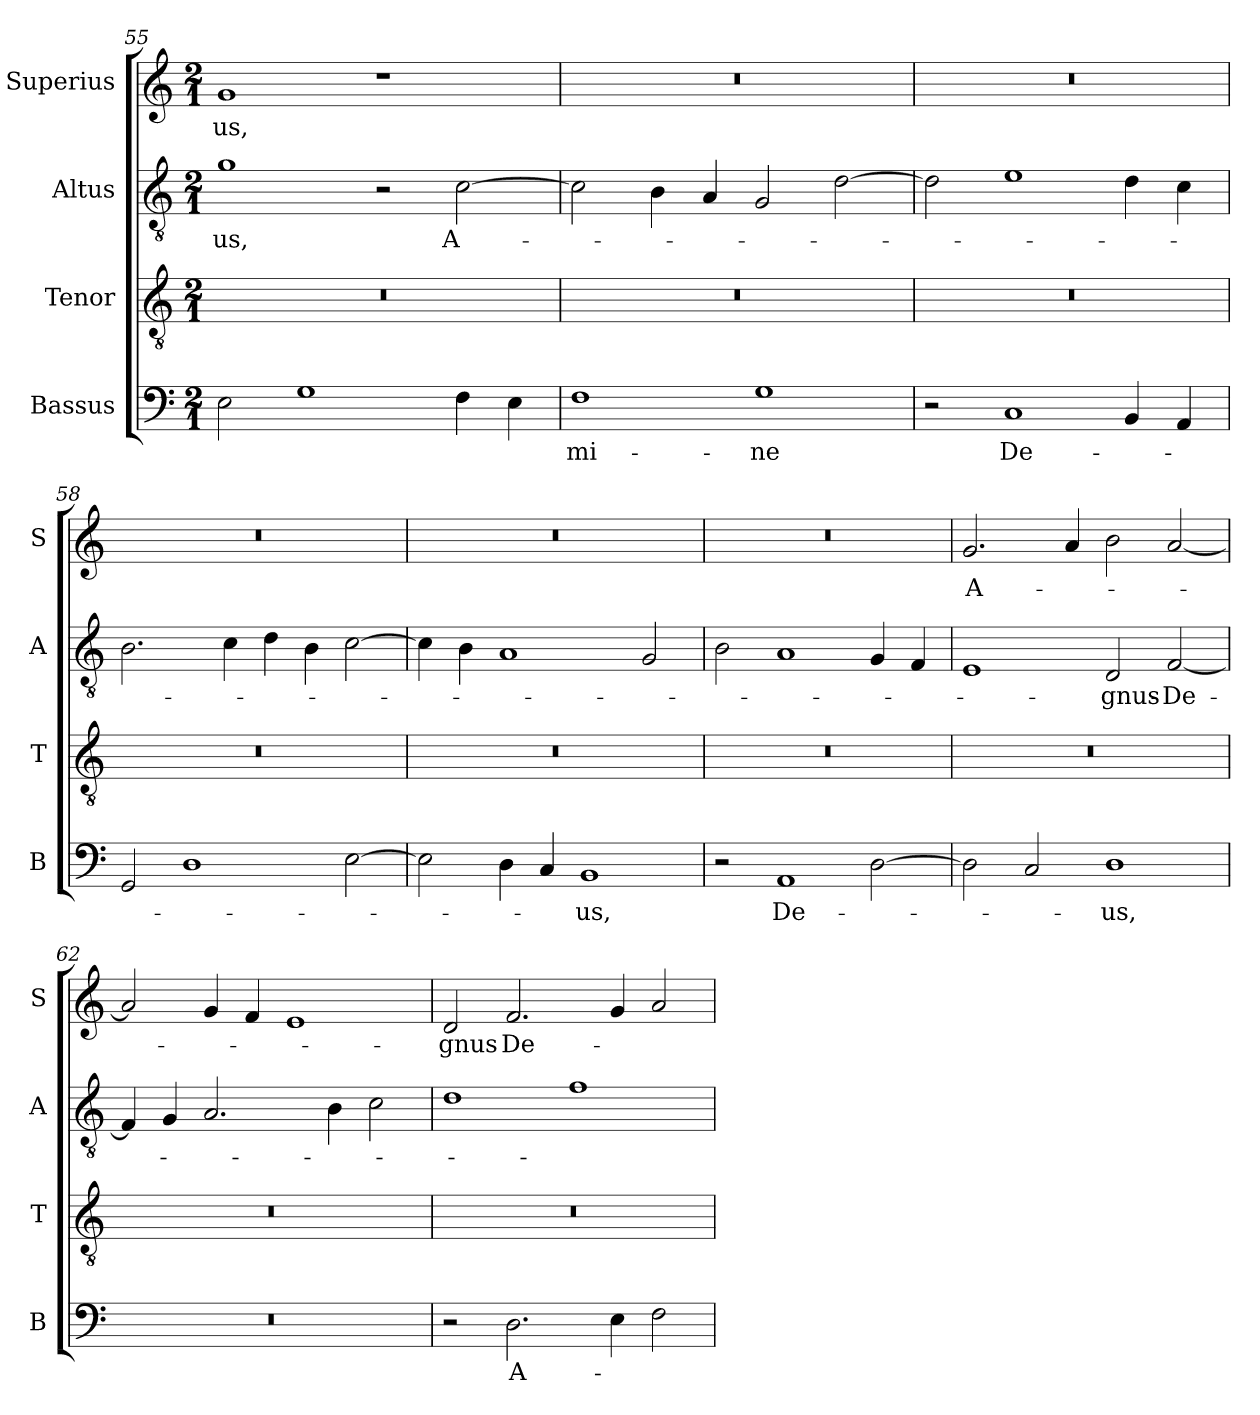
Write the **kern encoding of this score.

**kern	**text	**kern	**kern	**text	**kern	**text
*part4	*part4	*part3	*part2	*part2	*part1	*part1
*staff4	*staff4	*staff3	*staff2	*staff2	*staff1	*staff1
*I"Bassus	*	*I"Tenor	*I"Altus	*	*I"Superius	*
*I'B	*	*I'T	*I'A	*	*I'S	*
*clefF4	*	*clefGv2	*clefGv2	*	*clefG2	*
*k[]	*	*k[]	*k[]	*	*k[]	*
*M2/1	*	*M2/1	*M2/1	*	*M2/1	*
=55	=55	=55	=55	=55	=55	=55
!	!	!	!	!	!	!LO:LY:i
2E	.	0r	1g	-us,	1g	-us,
1G	.	.	.	.	.	.
.	.	.	2r	.	1r	.
4F	.	.	[2c	A-	.	.
4E	.	.	.	.	.	.
=56	=56	=56	=56	=56	=56	=56
1F	-mi-	0r	2c]	.	0r	.
.	.	.	4B	.	.	.
.	.	.	4A	.	.	.
1G	-ne	.	2G	.	.	.
.	.	.	[2d	.	.	.
=57	=57	=57	=57	=57	=57	=57
2r	.	0r	2d]	.	0r	.
1C	De-	.	1e	.	.	.
4BB	.	.	4d	.	.	.
4AA	.	.	4c	.	.	.
=58	=58	=58	=58	=58	=58	=58
2GG	.	0r	2.B	.	0r	.
1D	.	.	.	.	.	.
.	.	.	4c	.	.	.
.	.	.	4d	.	.	.
.	.	.	4B	.	.	.
[2E	.	.	[2c	.	.	.
=59	=59	=59	=59	=59	=59	=59
2E]	.	0r	4c]	.	0r	.
.	.	.	4B	.	.	.
4D	.	.	1A	.	.	.
4C	.	.	.	.	.	.
1BB	-us,	.	.	.	.	.
.	.	.	2G	.	.	.
=60	=60	=60	=60	=60	=60	=60
2r	.	0r	2B	.	0r	.
!	!LO:LY:i	!	!	!	!	!
1AA	De-	.	1A	.	.	.
[2D	.	.	4G	.	.	.
.	.	.	4F	.	.	.
=61	=61	=61	=61	=61	=61	=61
2D]	.	0r	1E	.	2.g	A-
2C	.	.	.	.	.	.
.	.	.	.	.	4a	.
!	!LO:LY:i	!	!	!	!	!
1D	-us,	.	2D	-gnus-	2b	.
.	.	.	[2F	-De-	[2a	.
=62	=62	=62	=62	=62	=62	=62
0r	.	0r	4F]	.	2a]	.
.	.	.	4G	.	.	.
.	.	.	2.A	.	4g	.
.	.	.	.	.	4f	.
.	.	.	.	.	1e	.
.	.	.	4B	.	.	.
.	.	.	2c	.	.	.
=63	=63	=63	=63	=63	=63	=63
2r	.	0r	1d	.	2d	-gnus
2.D	A-	.	.	.	2.f	De-
.	.	.	1f	.	.	.
4E	.	.	.	.	4g	.
2F	.	.	.	.	2a	.
=	=	=	=	=	=	=
*-	*-	*-	*-	*-	*-	*-
